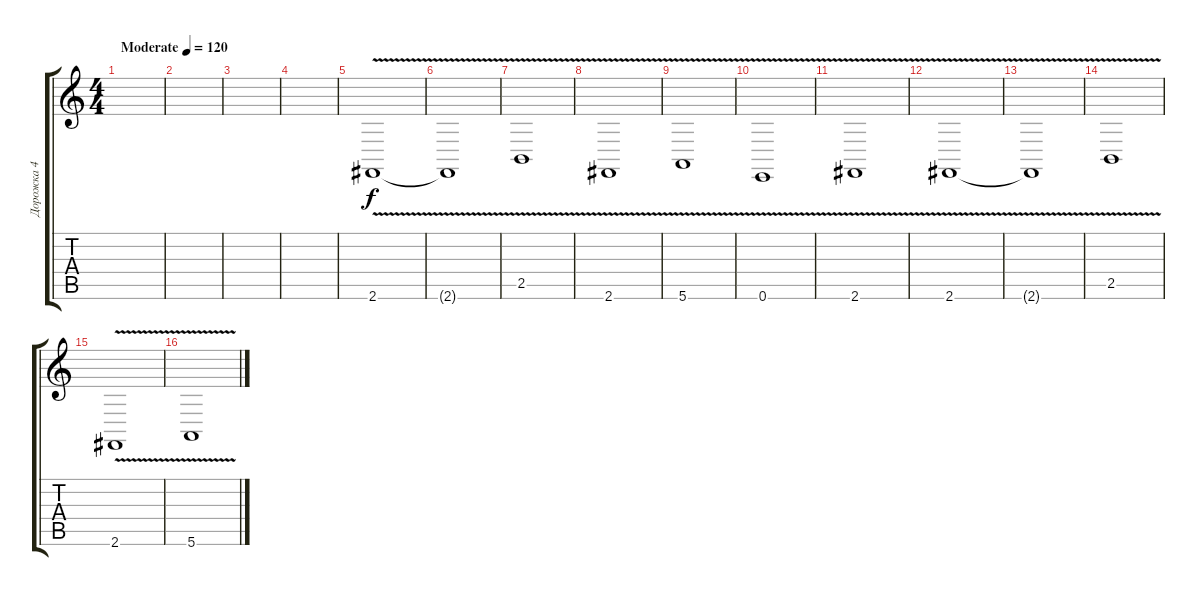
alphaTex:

\track ("Дорожка 4" "Дорожка 4") {instrument violin}
\staff {score tabs}
\tuning (E4 B3 G3 D3 A2 E2) {hide}
\ts (4 4)
\tempo (120 "Moderate")
\clef g2
\ks c
|
|
|
|
2.6{v}.1 |
2.6{v t}.1 |
2.5{v}.1 |
2.6{v}.1 |
5.6{v}.1 |
0.6{v}.1 |
2.6{v}.1 |
2.6{v}.1 |
2.6{v t}.1 |
2.5{v}.1 |
2.6{v}.1 |
5.6{v}.1
